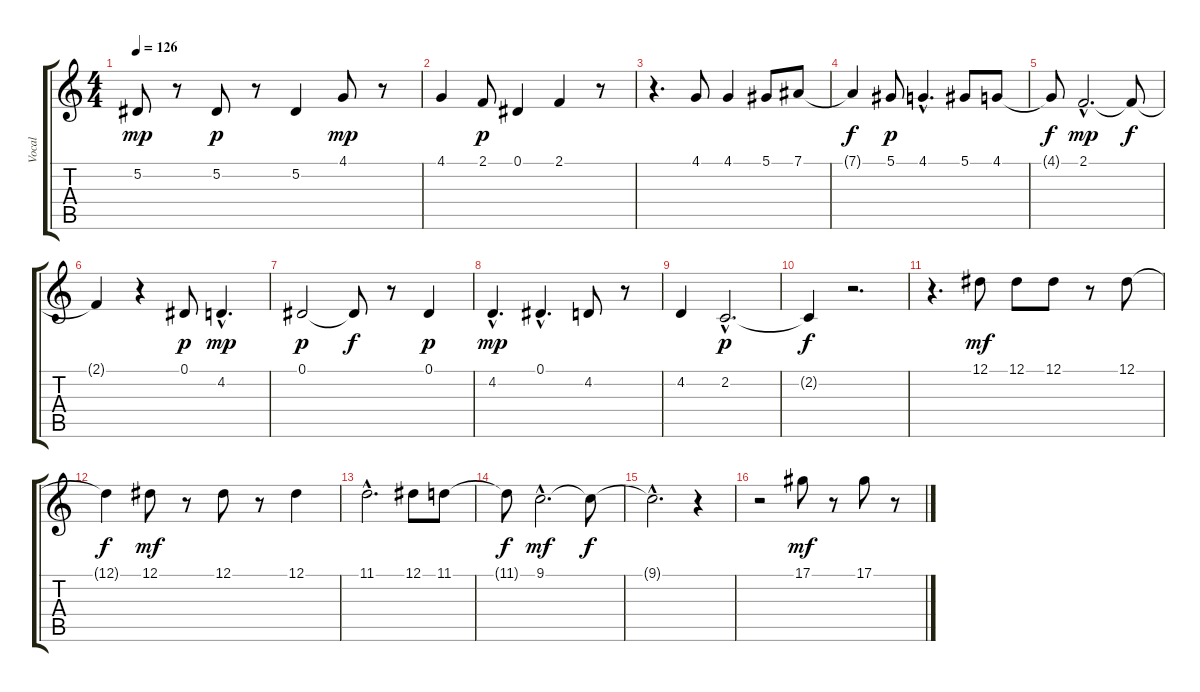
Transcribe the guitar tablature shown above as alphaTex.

\track ("Vocal" "Vocal") {instrument cello}
\staff {score tabs}
\tuning (Eb4 Bb3 Gb3 Db3 Ab2 Eb2) {hide}
\ts (4 4)
\tempo 126
\clef g2
\ks c
5.2.8{dy mp} r.8 5.2.8{dy p} r.8 5.2.4 4.1.8{dy mp} r.8 |
4.1.4 2.1.8{dy p} 0.1.4 2.1.4 r.8 |
r.4{d} 4.1.8 4.1.4 5.1.8 7.1.8 |
7.1{t}.4{dy f} 5.1.8{dy p} 4.1{hac}.4{d} 5.1.8 4.1.8 |
4.1{t}.8{dy f} 2.1{hac}.2{d dy mp} 2.1{t}.8{dy f} |
2.1{t}.4 r.4 0.1.8{dy p} 4.2{hac}.4{d dy mp} |
0.1.2{dy p} 0.1{t}.8{dy f} r.8 0.1.4{dy p} |
4.2{hac}.4{d dy mp} 0.1{hac}.4{d} 4.2.8 r.8 |
4.2.4 2.2{hac}.2{d dy p} |
2.2{t}.4{dy f} r.2{d} |
r.4{d} 12.1.8{dy mf} 12.1.8 12.1.8 r.8 12.1.8 |
12.1{t}.4{dy f} 12.1.8{dy mf} r.8 12.1.8 r.8 12.1.4 |
11.1{hac}.2{d} 12.1.8 11.1.8 |
11.1{t}.8{dy f} 9.1{hac}.2{d dy mf} 9.1{t}.8{dy f} |
9.1{hac t}.2{d} r.4 |
r.2 17.1.8{dy mf} r.8 17.1.8 r.8
